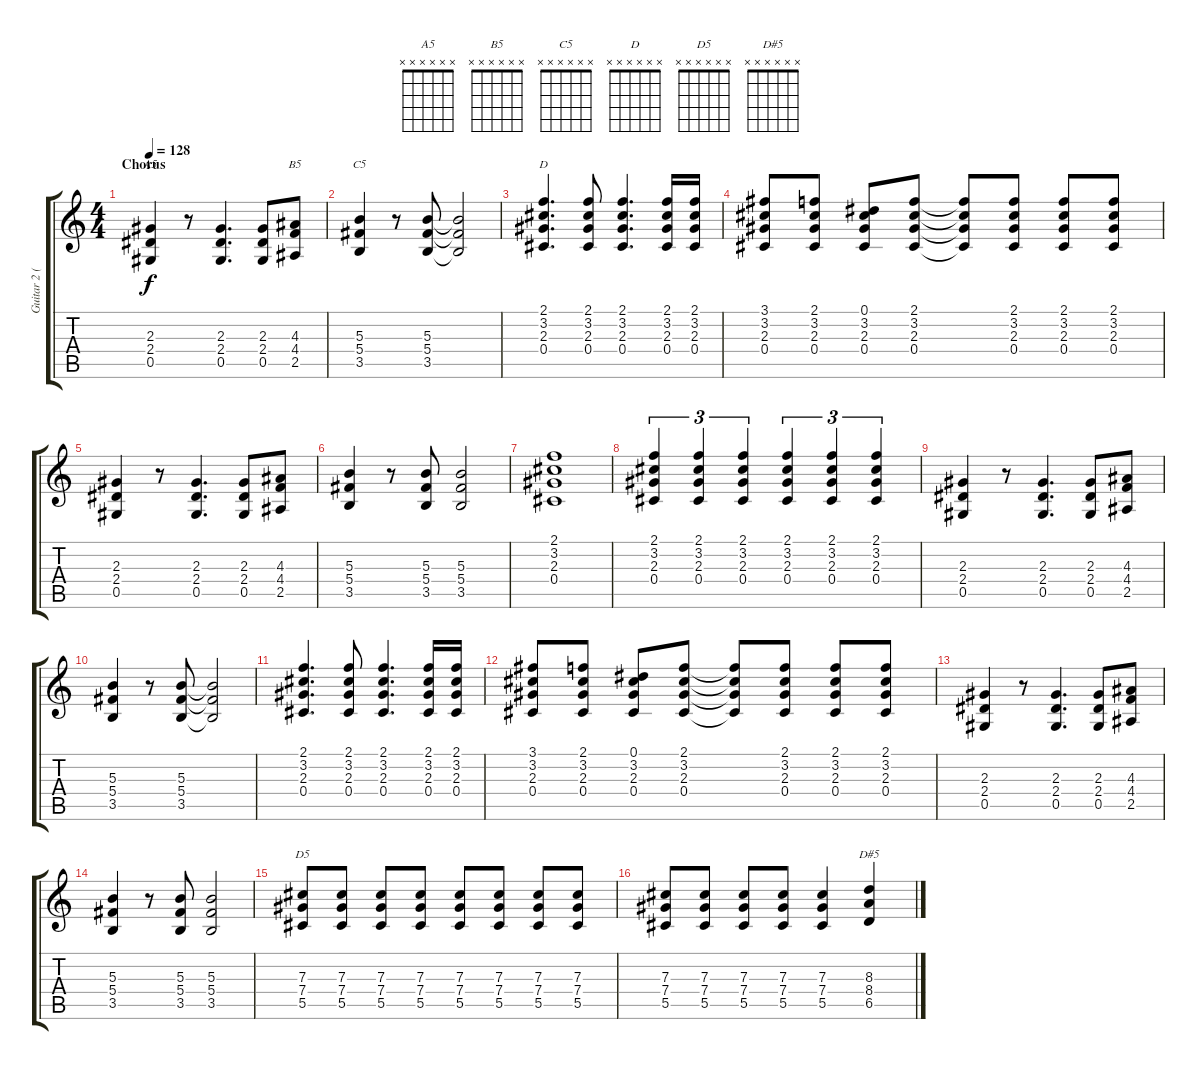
\track ("Guitar 2 (Izzy)" "Guitar 2 (") {instrument distortionguitar}
\staff {score tabs}
\tuning (Eb4 Bb3 Gb3 Db3 Ab2 Eb2) {hide}
\chord ("A5" x x x x x x)
\chord ("B5" x x x x x x)
\chord ("C5" x x x x x x)
\chord ("D" x x x x x x)
\chord ("D5" x x x x x x)
\chord ("D#5" x x x x x x)
\ts (4 4)
\section ("" "Chorus")
\tempo 128
\clef g2
\ks c
(2.3 2.4 0.5).4{ch "A5" dy f} r.8 (2.3 2.4 0.5).4{d} (2.3 2.4 0.5).8 (4.3 4.4 2.5).8{ch "B5"} |
(5.3 5.4 3.5).4{ch "C5"} r.8 (5.3 5.4 3.5).8 (5.3{t} 5.4{t} 3.5{t}).2 |
(2.1 3.2 2.3 0.4).4{d ch "D"} (2.1 3.2 2.3 0.4).8 (2.1 3.2 2.3 0.4).4{d} (2.1 3.2 2.3 0.4).16 (2.1 3.2 2.3 0.4).16 |
(3.1 3.2 2.3 0.4).8 (2.1 3.2 2.3 0.4).8 (0.1 3.2 2.3 0.4).8 (2.1 3.2 2.3 0.4).8 (2.1{t} 3.2{t} 2.3{t} 0.4{t}).8 (2.1 3.2 2.3 0.4).8 (2.1 3.2 2.3 0.4).8 (2.1 3.2 2.3 0.4).8 |
(2.3 2.4 0.5).4 r.8 (2.3 2.4 0.5).4{d} (2.3 2.4 0.5).8 (4.3 4.4 2.5).8 |
(5.3 5.4 3.5).4 r.8 (5.3 5.4 3.5).8 (5.3 5.4 3.5).2 |
(2.1 3.2 2.3 0.4).1 |
(2.1 3.2 2.3 0.4).4{tu (3 2)} (2.1 3.2 2.3 0.4).4{tu (3 2)} (2.1 3.2 2.3 0.4).4{tu (3 2)} (2.1 3.2 2.3 0.4).4{tu (3 2)} (2.1 3.2 2.3 0.4).4{tu (3 2)} (2.1 3.2 2.3 0.4).4{tu (3 2)} |
(2.3 2.4 0.5).4 r.8 (2.3 2.4 0.5).4{d} (2.3 2.4 0.5).8 (4.3 4.4 2.5).8 |
(5.3 5.4 3.5).4 r.8 (5.3 5.4 3.5).8 (5.3{t} 5.4{t} 3.5{t}).2 |
(2.1 3.2 2.3 0.4).4{d} (2.1 3.2 2.3 0.4).8 (2.1 3.2 2.3 0.4).4{d} (2.1 3.2 2.3 0.4).16 (2.1 3.2 2.3 0.4).16 |
(3.1 3.2 2.3 0.4).8 (2.1 3.2 2.3 0.4).8 (0.1 3.2 2.3 0.4).8 (2.1 3.2 2.3 0.4).8 (2.1{t} 3.2{t} 2.3{t} 0.4{t}).8 (2.1 3.2 2.3 0.4).8 (2.1 3.2 2.3 0.4).8 (2.1 3.2 2.3 0.4).8 |
(2.3 2.4 0.5).4 r.8 (2.3 2.4 0.5).4{d} (2.3 2.4 0.5).8 (4.3 4.4 2.5).8 |
(5.3 5.4 3.5).4 r.8 (5.3 5.4 3.5).8 (5.3 5.4 3.5).2 |
(7.3 7.4 5.5).8{ch "D5"} (7.3 7.4 5.5).8 (7.3 7.4 5.5).8 (7.3 7.4 5.5).8 (7.3 7.4 5.5).8 (7.3 7.4 5.5).8 (7.3 7.4 5.5).8 (7.3 7.4 5.5).8 |
(7.3 7.4 5.5).8 (7.3 7.4 5.5).8 (7.3 7.4 5.5).8 (7.3 7.4 5.5).8 (7.3 7.4 5.5).4 (8.3 8.4 6.5).4{ch "D#5"}
